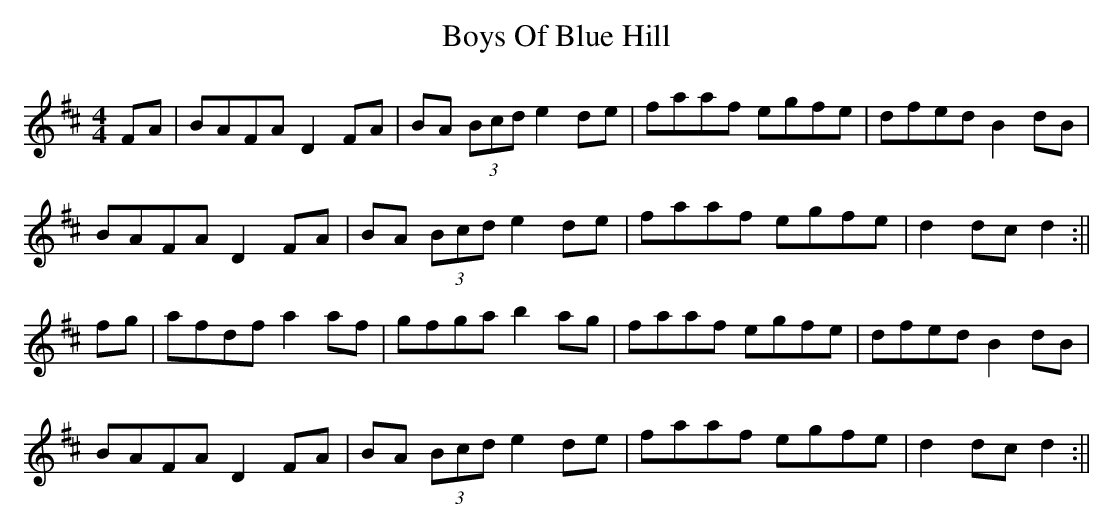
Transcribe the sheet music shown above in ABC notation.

X:1
T:Boys Of Blue Hill
M:4/4
L:1/8
K:D
FA|BAFA D2FA|BA (3Bcd e2de|faaf egfe|dfed B2dB|
BAFA D2FA|BA (3Bcd e2de|faaf egfe|d2 dc d2 :||
fg|afdf a2af|gfga b2ag|faaf egfe|dfed B2dB|
BAFA D2FA|BA (3Bcd e2de|faaf egfe|d2 dc d2 :||
